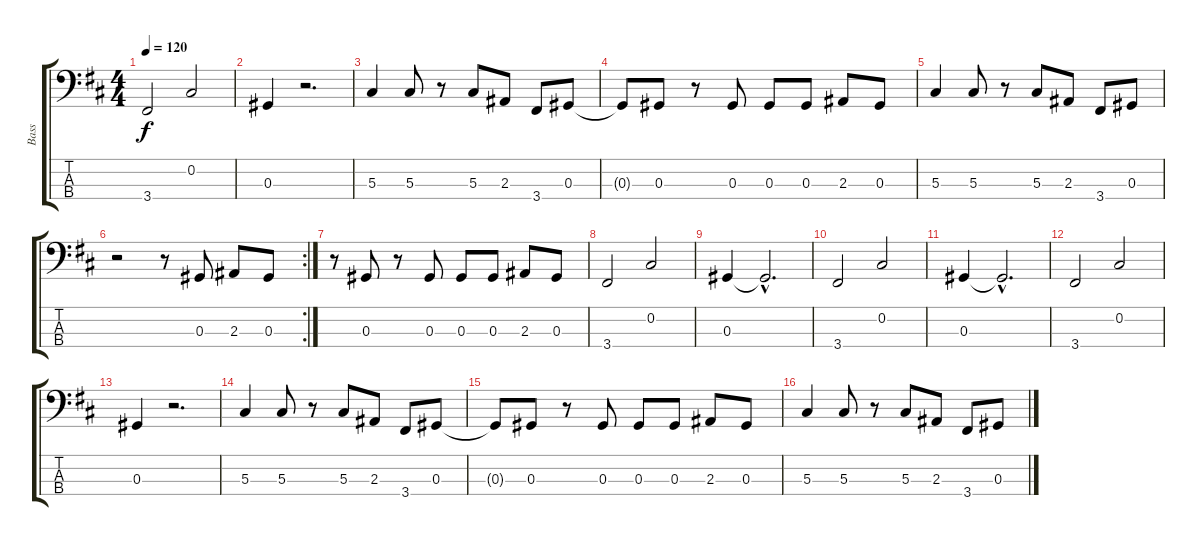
\track ("Bass" "Bass") {instrument electricbasspick}
\staff {score tabs}
\tuning (Gb2 Db2 Ab1 Eb1) {hide}
\ts (4 4)
\tempo 120
\clef f4
\ks d
3.4.2{dy f} 0.2.2 |
0.3.4 r.2{d} |
5.3.4 5.3.8 r.8 5.3.8 2.3.8 3.4.8 0.3.8 |
0.3{t}.8 0.3.8 r.8 0.3.8 0.3.8 0.3.8 2.3.8 0.3.8 |
5.3.4 5.3.8 r.8 5.3.8 2.3.8 3.4.8 0.3.8 |
\rc 2
r.2 r.8 0.3.8 2.3.8 0.3.8 |
r.8 0.3.8 r.8 0.3.8 0.3.8 0.3.8 2.3.8 0.3.8 |
3.4.2 0.2.2 |
0.3.4 0.3{hac t}.2{d} |
3.4.2 0.2.2 |
0.3.4 0.3{hac t}.2{d} |
3.4.2 0.2.2 |
0.3.4 r.2{d} |
5.3.4 5.3.8 r.8 5.3.8 2.3.8 3.4.8 0.3.8 |
0.3{t}.8 0.3.8 r.8 0.3.8 0.3.8 0.3.8 2.3.8 0.3.8 |
5.3.4 5.3.8 r.8 5.3.8 2.3.8 3.4.8 0.3.8
